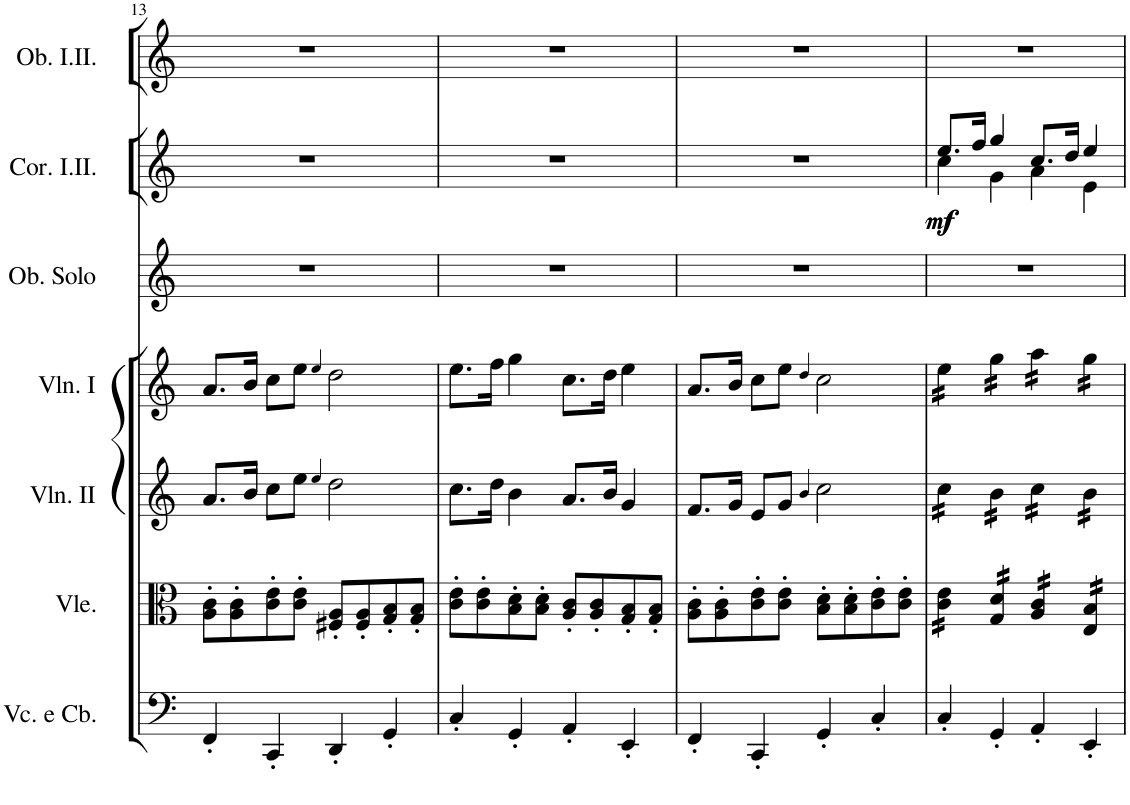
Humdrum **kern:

**kern	**kern	**kern	**kern	**kern	**kern	**dynam	**kern
*part7	*part6	*part5	*part4	*part3	*part2	*part2	*part1
*staff7	*staff6	*staff5	*staff4	*staff3	*staff2	*staff2	*staff1
*I"Violoncelli e Bassi *	*I"Viole	*I"Violini II	*I"Violini I	*I"Oboe Solo	*I"Corni in C I.II.	*	*I"Oboi I.II.
*	*I'Vle.	*I'Vln. II	*I'Vln. I	*I'Ob. Solo	*I'Cor. I.II.	*	*I'Ob. I.II.
!!LO:PB:g=z
*clefF4	*clefC3	*clefG2	*clefG2	*clefG2	*clefG2	*	*clefG2
*	*	*	*	*	*Trd7c12	*	*
*k[]	*k[]	*k[]	*k[]	*k[]	*k[]	*	*k[]
*M4/4	*M4/4	*M4/4	*M4/4	*M4/4	*M4/4	*	*M4/4
*met(c)	*met(c)	*met(c)	*met(c)	*met(c)	*met(c)	*	*met(c)
=13	=13	=13	=13	=13	=13	=13	=13
4FF'/	8A\' 8c\'L	8.a/L	8.a/L	1r	1r	.	1r
.	8A\' 8c\'	.	.	.	.	.	.
.	.	16b/Jk	16b/Jk	.	.	.	.
4CC'/	8c\' 8e\'	8cc\L	8cc\L	.	.	.	.
.	8c\' 8e\'J	8ee\J	8ee\J	.	.	.	.
.	.	4qee/	4qee/	.	.	.	.
4DD'/	8F#X/' 8A/'L	2dd\	2dd\	.	.	.	.
.	8F#/' 8A/'	.	.	.	.	.	.
4GG'/	8G/' 8B/'	.	.	.	.	.	.
.	8G/' 8B/'J	.	.	.	.	.	.
=14	=14	=14	=14	=14	=14	=14	=14
4C'/	8c\' 8e\'L	8.cc\L	8.ee\L	1r	1r	.	1r
.	8c\' 8e\'	.	.	.	.	.	.
.	.	16dd\Jk	16ff\Jk	.	.	.	.
4GG'/	8B\' 8d\'	4b\	4gg\	.	.	.	.
.	8B\' 8d\'J	.	.	.	.	.	.
4AA'/	8A/' 8c/'L	8.a/L	8.cc\L	.	.	.	.
.	8A/' 8c/'	.	.	.	.	.	.
.	.	16b/Jk	16dd\Jk	.	.	.	.
4EE'/	8G/' 8B/'	4g/	4ee\	.	.	.	.
.	8G/' 8B/'J	.	.	.	.	.	.
=15	=15	=15	=15	=15	=15	=15	=15
4FF'/	8A\' 8c\'L	8.f/L	8.a/L	1r	1r	.	1r
.	8A\' 8c\'	.	.	.	.	.	.
.	.	16g/Jk	16b/Jk	.	.	.	.
4CC'/	8c\' 8e\'	8e/L	8cc\L	.	.	.	.
.	8c\' 8e\'J	8g/J	8ee\J	.	.	.	.
.	.	4qb/	4qdd/	.	.	.	.
4GG'/	8B\' 8d\'L	2cc\	2cc\	.	.	.	.
.	8B\' 8d\'	.	.	.	.	.	.
4C'/	8c\' 8e\'	.	.	.	.	.	.
.	8c\' 8e\'J	.	.	.	.	.	.
=16	=16	=16	=16	=16	=16	=16	=16
*	*	*	*	*	*^	*	*
!	!	!	!	!	!	!	!LO:DY:b	!
!	!	!	!	!	!	!	!LO:DY:n=1:b	!
*	*tremolo	*	*	*	*	*	*	*
*	*	*tremolo	*	*	*	*	*	*
*	*	*	*tremolo	*	*	*	*	*
4C'/	16c\ 16e\LL	16cc\LL	16ee\LL	1r	8.ee/L	4cc\	mf mf	1r
.	16c\ 16e\	16cc\	16ee\	.	.	.	.	.
.	16c\ 16e\	16cc\	16ee\	.	.	.	.	.
.	16c\ 16e\JJ	16cc\JJ	16ee\JJ	.	16ff/Jk	.	.	.
4GG'/	16G/ 16d/LL	16b\LL	16gg\LL	.	4gg/	4g\	.	.
.	16G/ 16d/	16b\	16gg\	.	.	.	.	.
.	16G/ 16d/	16b\	16gg\	.	.	.	.	.
.	16G/ 16d/JJ	16b\JJ	16gg\JJ	.	.	.	.	.
4AA'/	16A/ 16c/LL	16cc\LL	16aa\LL	.	8.cc/L	4a\	.	.
.	16A/ 16c/	16cc\	16aa\	.	.	.	.	.
.	16A/ 16c/	16cc\	16aa\	.	.	.	.	.
.	16A/ 16c/JJ	16cc\JJ	16aa\JJ	.	16dd/Jk	.	.	.
4EE'/	16E/ 16B/LL	16b\LL	16gg\LL	.	4ee/	4e\	.	.
.	16E/ 16B/	16b\	16gg\	.	.	.	.	.
.	16E/ 16B/	16b\	16gg\	.	.	.	.	.
.	16E/ 16B/JJ	16b\JJ	16gg\JJ	.	.	.	.	.
*	*	*	*Xtremolo	*	*	*	*	*
*	*	*Xtremolo	*	*	*	*	*	*
*	*Xtremolo	*	*	*	*	*	*	*
*	*	*	*	*	*v	*v	*	*
=	=	=	=	=	=	=	=
*-	*-	*-	*-	*-	*-	*-	*-
